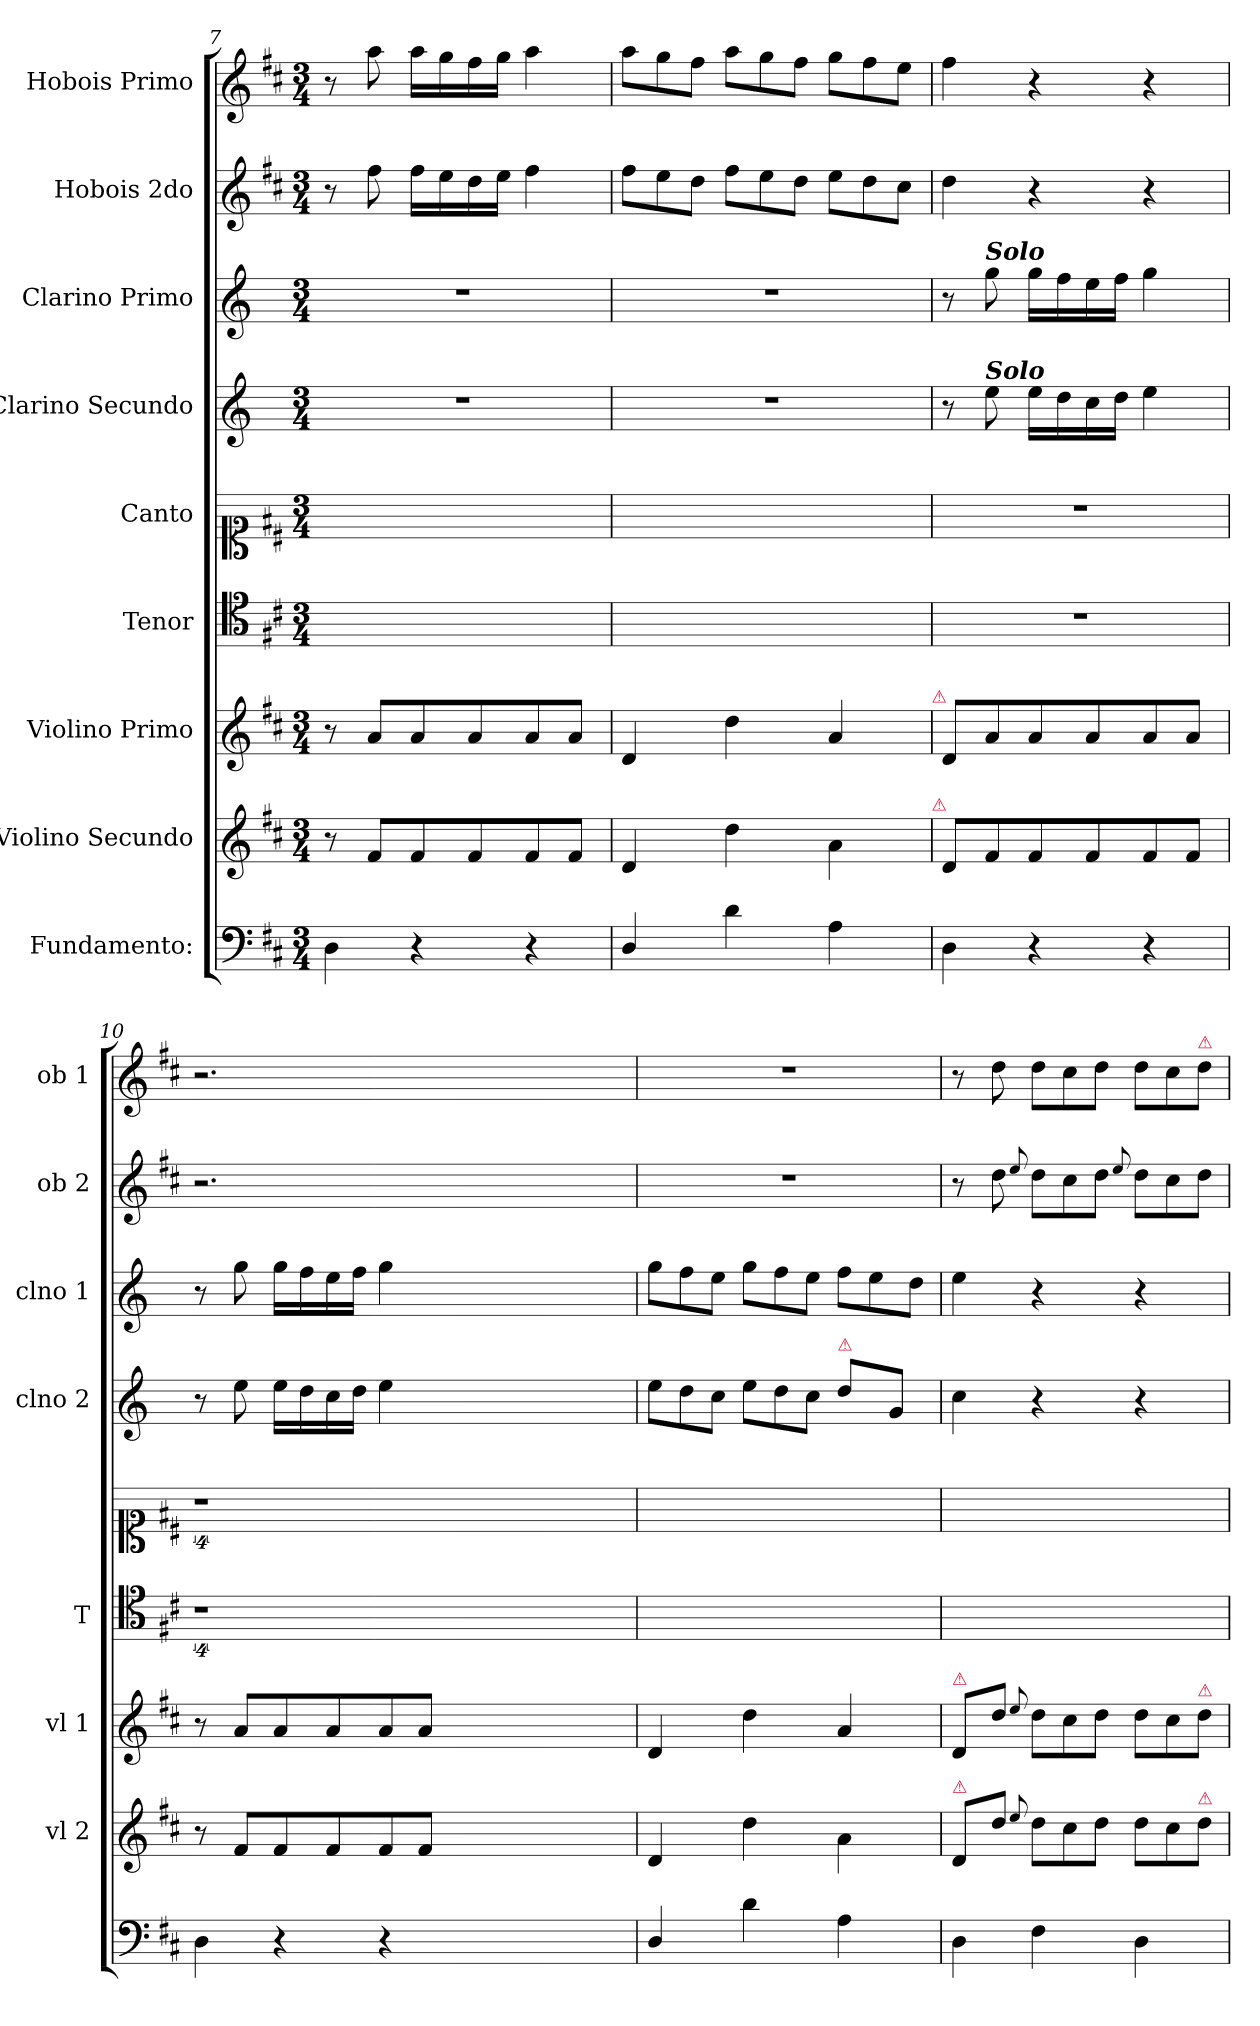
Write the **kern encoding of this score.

**kern	**kern	**kern	**kern	**kern	**kern	**kern	**kern	**kern
*part9	*part8	*part7	*part6	*part5	*part4	*part3	*part2	*part1
*staff9	*staff8	*staff7	*staff6	*staff5	*staff4	*staff3	*staff2	*staff1
*I"Fundamento:	*I"Violino Secundo	*I"Violino Primo	*I"Tenor	*I"Canto	*I"Clarino Secundo	*I"Clarino Primo	*I"Hobois 2do	*I"Hobois Primo
*	*I'vl 2	*I'vl 1	*I'T	*	*I'clno 2	*I'clno 1	*I'ob 2	*I'ob 1
*clefF4	*clefG2	*clefG2	*clefC4	*clefC1	*clefG2	*clefG2	*clefG2	*clefG2
*	*	*	*	*	*ITrd-1c-2	*ITrd-1c-2	*	*
*k[f#c#]	*k[f#c#]	*k[f#c#]	*k[f#c#]	*k[f#c#]	*k[f#c#]	*k[f#c#]	*k[f#c#]	*k[f#c#]
*M3/4	*M3/4	*M3/4	*M3/4	*M3/4	*M3/4	*M3/4	*M3/4	*M3/4
=7	=7	=7	=7	=7	=7	=7	=7	=7
4D\	8r	8r	2.ryy	2.ryy	2.r	2.r	8r	8r
.	8f#/L	8a/L	.	.	.	.	8ff#\	8aa\
4r	8f#/	8a/	.	.	.	.	16ff#\LL	16aa\LL
.	.	.	.	.	.	.	16ee\	16gg\
.	8f#/	8a/	.	.	.	.	16dd\	16ff#\
.	.	.	.	.	.	.	16ee\JJ	16gg\JJ
4r	8f#/	8a/	.	.	.	.	4ff#\	4aa\
.	8f#/J	8a/J	.	.	.	.	.	.
=8	=8	=8	=8	=8	=8	=8	=8	=8
*	*	*	*	*	*	*	*Xtuplet	*Xtuplet
4D/	4d/	4d/	2.ryy	2.ryy	2.r	2.r	12ff#\L	12aa\L
.	.	.	.	.	.	.	12ee\	12gg\
.	.	.	.	.	.	.	12dd\J	12ff#\J
4d\	4dd\	4dd\	.	.	.	.	12ff#\L	12aa\L
.	.	.	.	.	.	.	12ee\	12gg\
.	.	.	.	.	.	.	12dd\J	12ff#\J
4A\	4a\	4a/	.	.	.	.	12ee\L	12gg\L
.	.	.	.	.	.	.	12dd\	12ff#\
.	.	.	.	.	.	.	12cc#\J	12ee\J
!	!	!LO:TX:a:color=crimson:t=⚠	!	!	!	!	!	!
!	!LO:TX:a:color=crimson:t=⚠	!	!	!	!	!	!	!
=9	=9	=9	=9	=9	=9	=9	=9	=9
4D\	8d/L	8d/L	2.rc	2.rb	8r	8r	4dd\	4ff#\
!	!	!	!	!	!	!LO:TX:a:Bi:t=Solo	!	!
!	!	!	!	!	!LO:TX:a:Bi:t=Solo	!	!	!
.	8f#/	8a/	.	.	8ff#\	8aa\	.	.
4r	8f#/	8a/	.	.	16ff#\LL	16aa\LL	4r	4r
.	.	.	.	.	16ee\	16gg\	.	.
.	8f#/	8a/	.	.	16dd\	16ff#\	.	.
.	.	.	.	.	16ee\JJ	16gg\JJ	.	.
4r	8f#/	8a/	.	.	4ff#\	4aa\	4r	4r
.	8f#/J	8a/J	.	.	.	.	.	.
=10	=10	=10	=10	=10	=10	=10	=10	=10
4D\	8r	8r	4%9rc	4%9rb	8r	8r	2.r	2.r
.	8f#/L	8a/L	.	.	8ff#\	8aa\	.	.
4r	8f#/	8a/	.	.	16ff#\LL	16aa\LL	.	.
.	.	.	.	.	16ee\	16gg\	.	.
.	8f#/	8a/	.	.	16dd\	16ff#\	.	.
.	.	.	.	.	16ee\JJ	16gg\JJ	.	.
4r	8f#/	8a/	.	.	4ff#\	4aa\	.	.
.	8f#/J	8a/J	.	.	.	.	.	.
1.ryy	1.ryy	1.ryy	.	.	1.ryy	1.ryy	1.ryy	1.ryy
=11	=11	=11	=11	=11	=11	=11	=11	=11
*	*	*	*	*	*Xtuplet	*Xtuplet	*	*
4D/	4d/	4d/	2.ryy	2.ryy	12ff#\L	12aa\L	2.r	2.r
.	.	.	.	.	12ee\	12gg\	.	.
.	.	.	.	.	12dd\J	12ff#\J	.	.
4d\	4dd\	4dd\	.	.	12ff#\L	12aa\L	.	.
.	.	.	.	.	12ee\	12gg\	.	.
.	.	.	.	.	12dd\J	12ff#\J	.	.
!	!	!	!	!	!LO:TX:a:color=crimson:t=⚠	!	!	!
4A\	4a\	4a/	.	.	8ee\L	12gg\L	.	.
.	.	.	.	.	.	12ff#\	.	.
.	.	.	.	.	8a/J	.	.	.
.	.	.	.	.	.	12ee\J	.	.
=12	=12	=12	=12	=12	=12	=12	=12	=12
!	!	!LO:TX:a:color=crimson:t=⚠	!	!	!	!	!	!
!	!LO:TX:a:color=crimson:t=⚠	!	!	!	!	!	!	!
4D\	8d/L	8d/L	2.ryy	2.ryy	4dd\	4ff#\	8r	8r
.	8dd\J	8dd\J	.	.	.	.	8dd\	8dd\
.	8qqee/	8qqee/	.	.	.	.	8qqee/	.
*	*Xtuplet	*Xtuplet	*	*	*	*	*	*
4F#\	12dd\L	12dd\L	.	.	4r	4r	12dd\L	12dd\L
.	12cc#\	12cc#\	.	.	.	.	12cc#\	12cc#\
.	12dd\J	12dd\J	.	.	.	.	12dd\J	12dd\J
.	.	.	.	.	.	.	8qqee/	.
4D\	12dd\L	12dd\L	.	.	4r	4r	12dd\L	12dd\L
.	12cc#\	12cc#\	.	.	.	.	12cc#\	12cc#\
!	!	!	!	!	!	!	!	!LO:TX:a:color=crimson:t=⚠
!	!	!LO:TX:a:color=crimson:t=⚠	!	!	!	!	!	!
!	!LO:TX:a:color=crimson:t=⚠	!	!	!	!	!	!	!
.	12dd\J	12dd\J	.	.	.	.	12dd\J	12dd\J
=	=	=	=	=	=	=	=	=
*-	*-	*-	*-	*-	*-	*-	*-	*-
